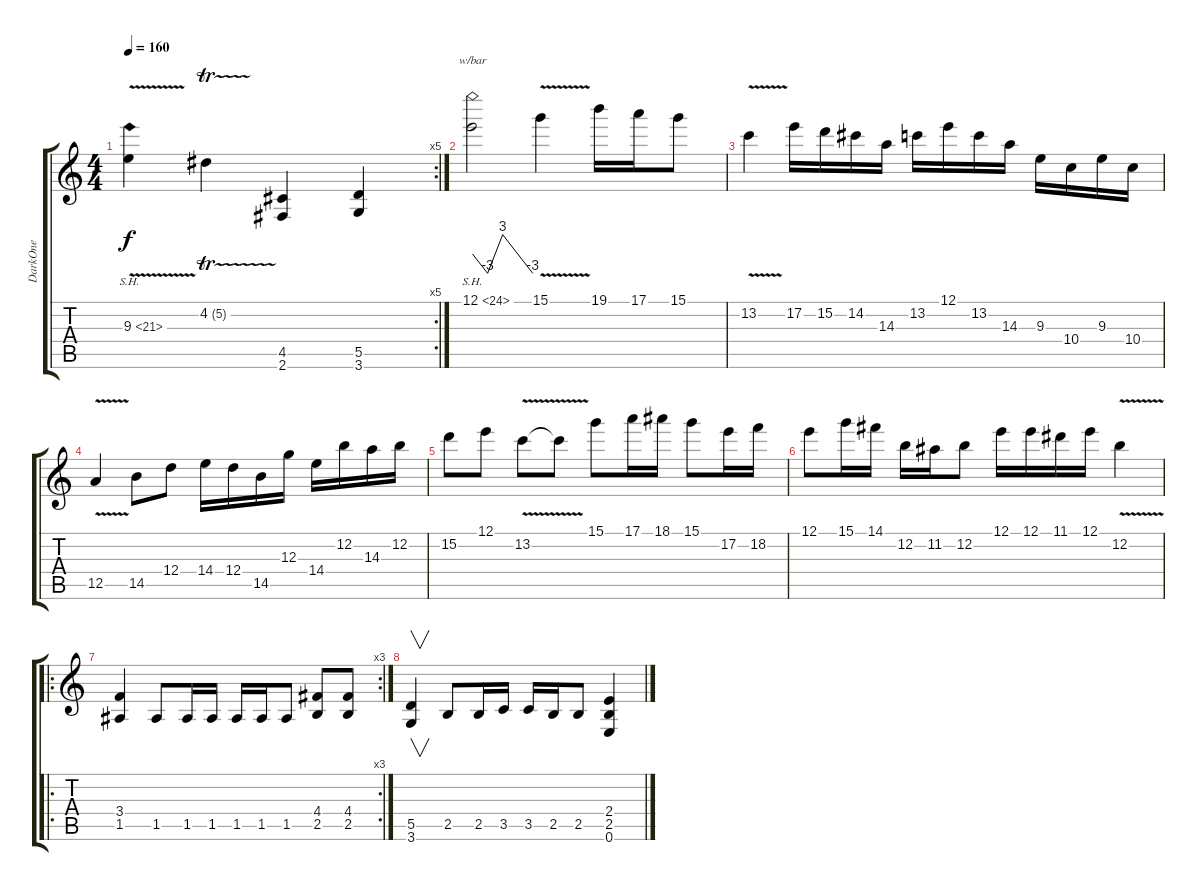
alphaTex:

\track ("DarkOne" "DarkOne") {instrument distortionguitar}
\staff {score tabs}
\tuning (E4 B3 G3 D3 A2 E2) {hide}
\rc 5
\ts (4 4)
\tempo 160
\clef g2
\ks c
9.3{sh 12 v}.4{dy f} 4.2{tr (5 32)}.4 (4.5 2.6).4 (5.5 3.6).4 |
12.1{sh 12}.2{tbe (custom default 0 0 15 -12 30 12 60 -12)} 15.1{v}.4 19.1.16 17.1.16 15.1.8 |
13.2{v}.4 17.2.16 15.2.16 14.2.16 14.3.16 13.2.16 12.1.16 13.2.16 14.3.16 9.3.16 10.4.16 9.3.16 10.4.16 |
12.5{v}.4 14.5.8 12.4.8 14.4.16 12.4.16 14.5.16 12.3.16 14.4.16 12.2.16 14.3.16 12.2.16 |
15.2.8 12.1.8 13.2{v}.8 13.2{t}.8 15.1.8 17.1.16 18.1.16 15.1.8 17.2.16 18.2.16 |
12.1.8 15.1.16 14.1.16 12.2.16 11.2.16 12.2.8 12.1.16 12.1.16 11.1.16 12.1.16 12.2{v}.4 |
\ro
\rc 3
(3.4 1.5).4 1.5.8 1.5.16 1.5.16 1.5.16 1.5.16 1.5.8 (4.4 2.5).8 (4.4 2.5).8 |
(5.5 3.6).4{v} 2.5.8 2.5.16 3.5.16 3.5.16 2.5.16 2.5.8 (2.4 2.5 0.6).4
